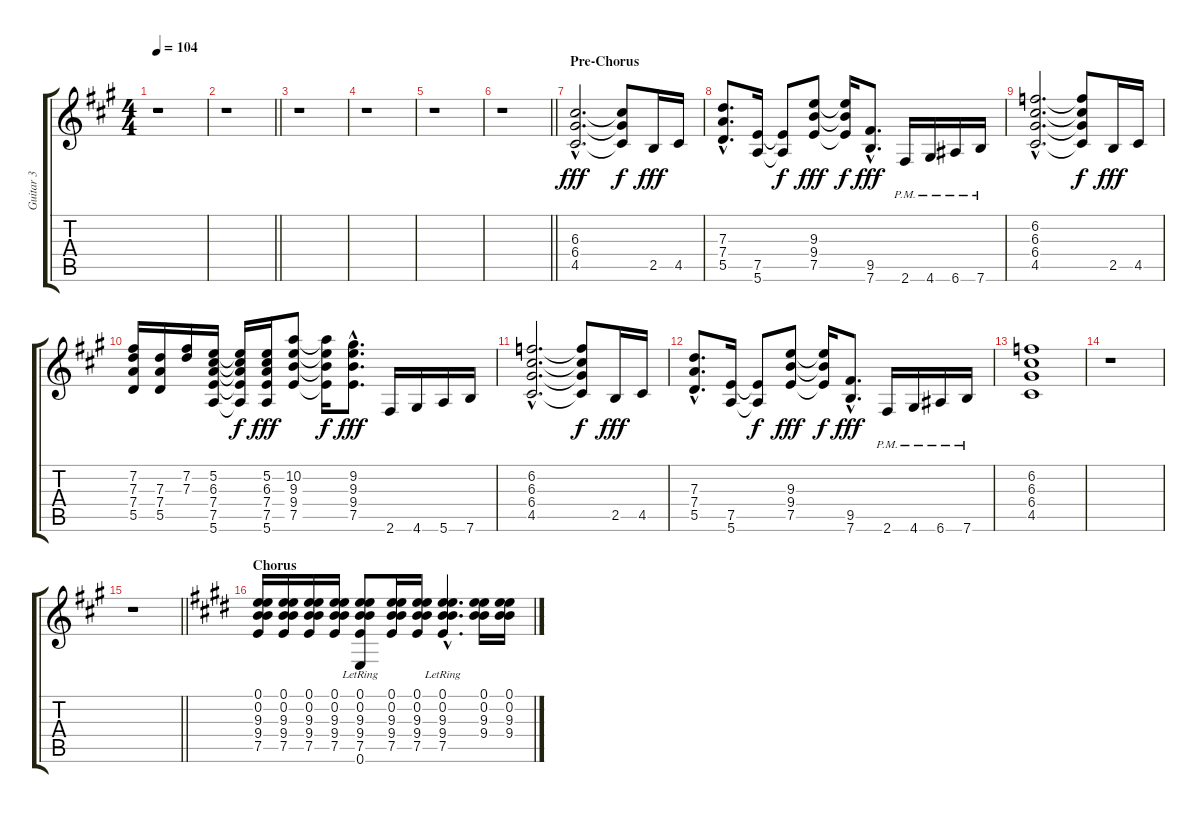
\track ("Guitar 3" "Guitar 3") {instrument overdrivenguitar}
\staff {score tabs}
\tuning (E4 B3 G3 D3 A2 E2) {hide}
\ts (4 4)
\tempo 104
\clef g2
\ks a
r.1{dy f} |
\barLineRight lightlight
r.1 |
r.1 |
r.1 |
r.1 |
\barLineRight lightlight
r.1 |
\section ("" "Pre-Chorus")
(6.3{hac} 6.4{hac} 4.5{hac}).2{d dy fff} (6.3{t} 6.4{t} 4.5{t}).8{dy f} 2.5.16{dy fff} 4.5.16 |
(7.3{hac} 7.4{hac} 5.5{hac}).8{d} (7.5 5.6).16 (7.5{t} 5.6{t}).8{dy f} (9.3 9.4 7.5).8{dy fff} (9.3{t} 9.4{t} 7.5{t}).16{dy f} (9.5{hac} 7.6{hac}).8{d dy fff} 2.6{pm}.16 4.6{pm}.16 6.6{pm}.16 7.6{pm}.16 |
(6.2{hac} 6.3{hac} 6.4{hac} 4.5{hac}).2{d} (6.2{t} 6.3{t} 6.4{t} 4.5{t}).8{dy f} 2.5.16{dy fff} 4.5.16 |
(7.2 7.3 7.4 5.5).16 (7.3 7.4 5.5).16 (7.2 7.3).16 (5.2 6.3 7.4 7.5 5.6).16 (5.2{t} 6.3{t} 7.4{t} 7.5{t} 5.6{t}).16{dy f} (5.2 6.3 7.4 7.5 5.6).16{dy fff} (10.2 9.3 9.4 7.5).8 (10.2{t} 9.3{t} 9.4{t} 7.5{t}).16{dy f} (9.2{hac} 9.3{hac} 9.4{hac} 7.5{hac}).8{d dy fff} 2.6.16 4.6.16 5.6.16 7.6.16 |
(6.2{hac} 6.3{hac} 6.4{hac} 4.5{hac}).2{d} (6.2{t} 6.3{t} 6.4{t} 4.5{t}).8{dy f} 2.5.16{dy fff} 4.5.16 |
(7.3{hac} 7.4{hac} 5.5{hac}).8{d} (7.5 5.6).16 (7.5{t} 5.6{t}).8{dy f} (9.3 9.4 7.5).8{dy fff} (9.3{t} 9.4{t} 7.5{t}).16{dy f} (9.5{hac} 7.6{hac}).8{d dy fff} 2.6{pm}.16 4.6{pm}.16 6.6{pm}.16 7.6{pm}.16 |
(6.2 6.3 6.4 4.5).1 |
r.1 |
\barLineRight lightlight
r.1 |
\section ("" "Chorus")
\ks e
(0.1 0.2 9.3 9.4 7.5).16 (0.1 0.2 9.3 9.4 7.5).16 (0.1 0.2 9.3 9.4 7.5).16 (0.1 0.2 9.3 9.4 7.5).16 (0.1 0.2 9.3 9.4 7.5 0.6{lr}).8 (0.1 0.2 9.3 9.4 7.5).16 (0.1 0.2 9.3 9.4 7.5).16 (0.1{hac} 0.2{hac} 9.3{hac} 9.4{hac} 7.5{hac lr}).4{d} (0.1 0.2 9.3 9.4).16 (0.1 0.2 9.3 9.4).16
